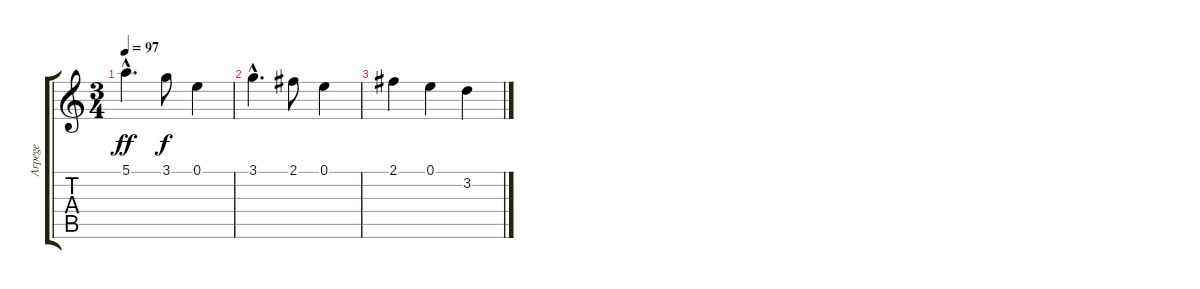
\track ("Arpege" "Arpege") {instrument acousticguitarnylon}
\staff {score tabs}
\tuning (E4 B3 G3 D3 A2 E2) {hide}
\ts (3 4)
\tempo 97
\clef g2
\ks c
5.1{hac}.4{d dy ff} 3.1.8{dy f} 0.1.4 |
3.1{hac}.4{d} 2.1.8 0.1.4 |
2.1.4 0.1.4 3.2.4
